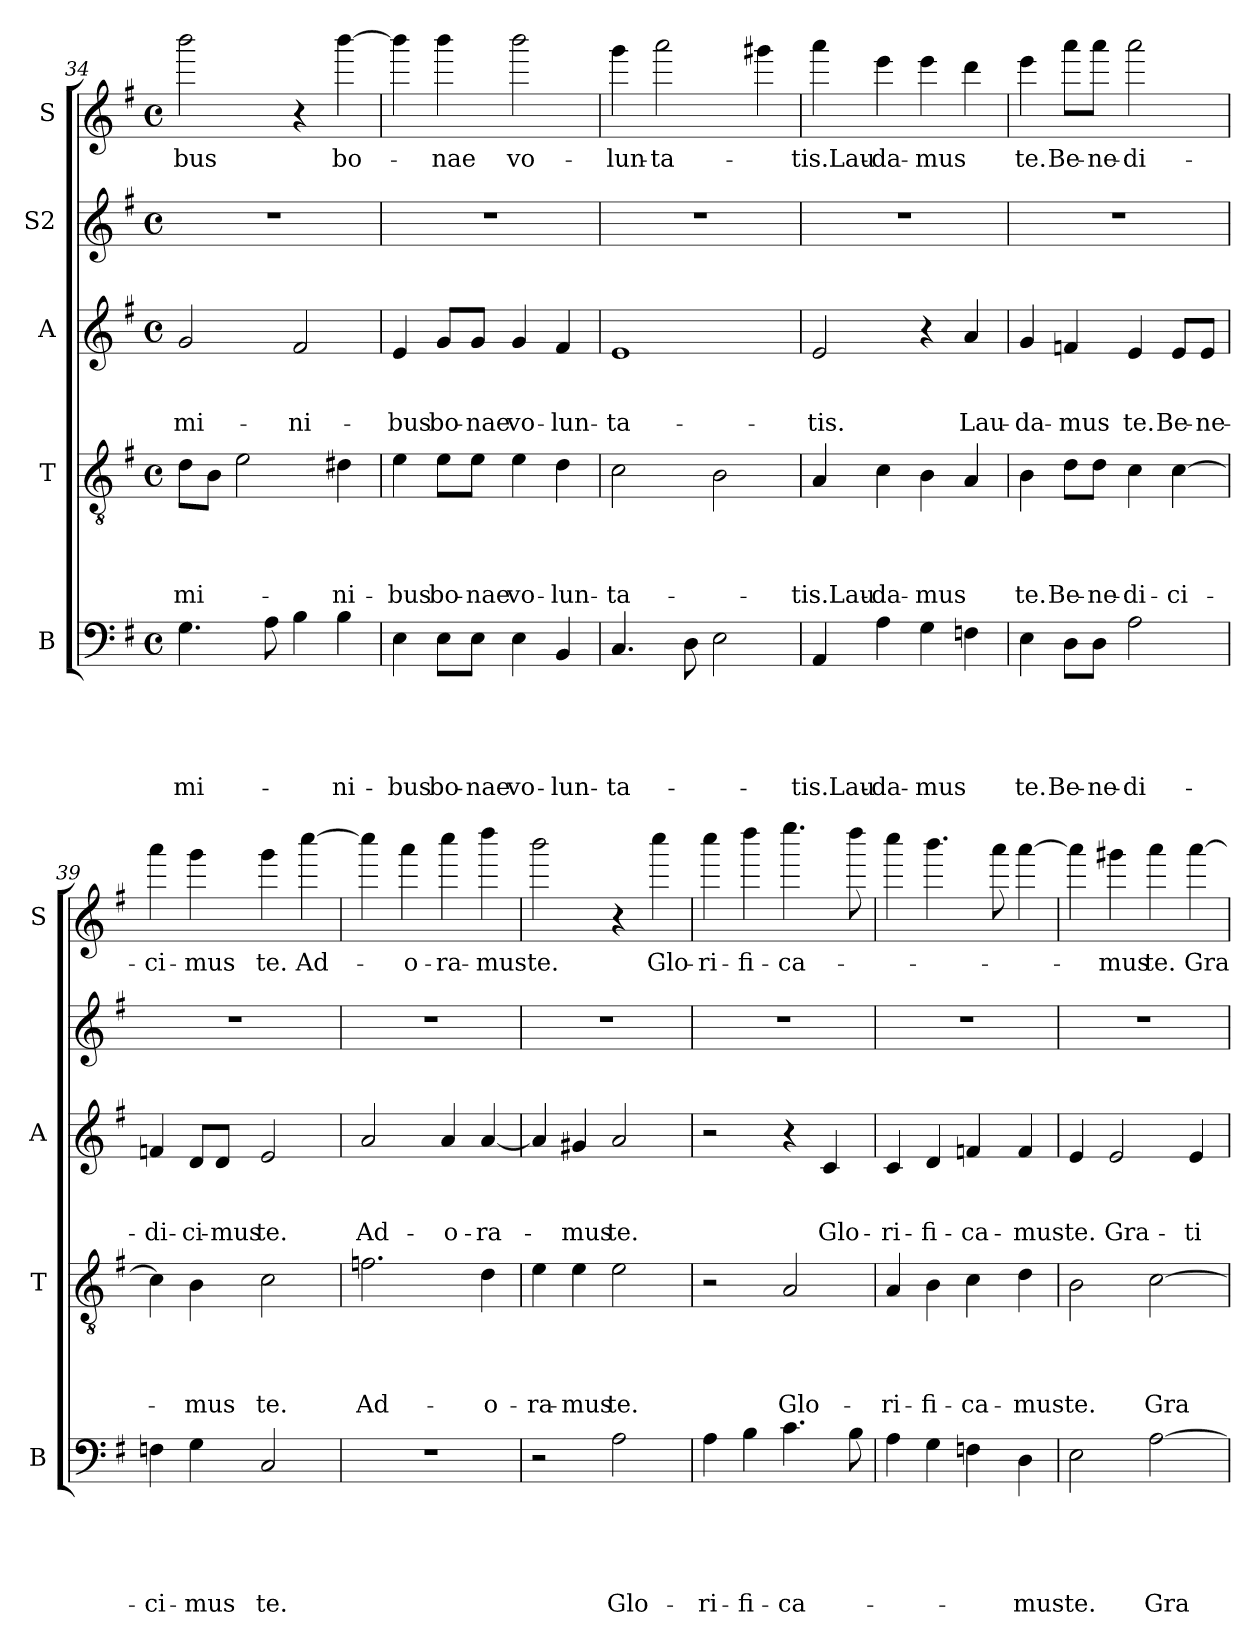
**kern	**text	**text	**text	**text	**text	**kern	**text	**text	**text	**text	**kern	**text	**text	**text	**kern	**kern	**text
*part5	*part5	*part5	*part5	*part5	*part5	*part4	*part4	*part4	*part4	*part4	*part3	*part3	*part3	*part3	*part2	*part1	*part1
*staff5	*staff5	*staff5	*staff5	*staff5	*staff5	*staff4	*staff4	*staff4	*staff4	*staff4	*staff3	*staff3	*staff3	*staff3	*staff2	*staff1	*staff1
*I"B	*	*	*	*	*	*I"T	*	*	*	*	*I"A	*	*	*	*I"S2	*I"S	*
*I'B	*	*	*	*	*	*I'T	*	*	*	*	*I'A	*	*	*	*	*I'S	*
*clefF4	*	*	*	*	*	*clefGv2	*	*	*	*	*clefG2	*	*	*	*clefG2	*clefG2	*
*k[f#]	*	*	*	*	*	*k[f#]	*	*	*	*	*k[f#]	*	*	*	*k[f#]	*k[f#]	*
*G:	*	*	*	*	*	*G:	*	*	*	*	*G:	*	*	*	*G:	*G:	*
*M4/4	*	*	*	*	*	*M4/4	*	*	*	*	*M4/4	*	*	*	*M4/4	*M4/4	*
*met(c)	*	*	*	*	*	*met(c)	*	*	*	*	*met(c)	*	*	*	*met(c)	*met(c)	*
=34	=34	=34	=34	=34	=34	=34	=34	=34	=34	=34	=34	=34	=34	=34	=34	=34	=34
!	!	!	!	!	!LO:LY:b	!	!	!	!	!LO:LY:b	!	!	!	!LO:LY:b	!	!	!LO:LY:b
4.G\	.	.	.	.	-mi-	8d\L	.	.	.	-mi-	2g/	.	.	-mi-	1r	2bbb\	-bus
.	.	.	.	.	.	8B\J	.	.	.	.	.	.	.	.	.	.	.
.	.	.	.	.	.	2e\	.	.	.	.	.	.	.	.	.	.	.
8A\	.	.	.	.	.	.	.	.	.	.	.	.	.	.	.	.	.
!	!	!	!	!	!	!	!	!	!	!	!	!	!	!LO:LY:b	!	!	!
4B\	.	.	.	.	.	.	.	.	.	.	2f#/	.	.	-ni-	.	4r	.
!	!	!	!	!	!LO:LY:b	!	!	!	!	!LO:LY:b	!	!	!	!	!	!	!LO:LY:b
4B\	.	.	.	.	-ni-	4d#X\	.	.	.	-ni-	.	.	.	.	.	[>4bbb\	bo-
=35	=35	=35	=35	=35	=35	=35	=35	=35	=35	=35	=35	=35	=35	=35	=35	=35	=35
!	!	!	!	!	!LO:LY:b	!	!	!	!	!LO:LY:b	!	!	!	!LO:LY:b	!	!	!
4E\	.	.	.	.	-bus	4e\	.	.	.	-bus	4e/	.	.	-bus	1r	4bbb\]	.
!	!	!	!	!	!LO:LY:b	!	!	!	!	!LO:LY:b	!	!	!	!LO:LY:b	!	!	!LO:LY:b
8E\L	.	.	.	.	bo-	8e\L	.	.	.	bo-	8g/L	.	.	bo-	.	4bbb\	-nae
!	!	!	!	!	!LO:LY:b:rj	!	!	!	!	!LO:LY:b:rj	!	!	!	!LO:LY:b:rj	!	!	!
8E\J	.	.	.	.	-nae	8e\J	.	.	.	-nae	8g/J	.	.	-nae	.	.	.
!	!	!	!	!	!LO:LY:b	!	!	!	!	!LO:LY:b	!	!	!	!LO:LY:b	!	!	!LO:LY:b
4E\	.	.	.	.	vo-	4e\	.	.	.	vo-	4g/	.	.	vo-	.	2bbb\	vo-
!	!	!	!	!	!LO:LY:b:rj	!	!	!	!	!LO:LY:b:rj	!	!	!	!LO:LY:b:rj	!	!	!
4BB/	.	.	.	.	-lun-	4d\	.	.	.	-lun-	4f#/	.	.	-lun-	.	.	.
=36	=36	=36	=36	=36	=36	=36	=36	=36	=36	=36	=36	=36	=36	=36	=36	=36	=36
!	!	!	!	!	!LO:LY:b	!	!	!	!	!LO:LY:b	!	!	!	!LO:LY:b	!	!	!LO:LY:b
4.C/	.	.	.	.	-ta-	2c\	.	.	.	-ta-	1e	.	.	-ta-	1r	4ggg\	-lun-
!	!	!	!	!	!	!	!	!	!	!	!	!	!	!	!	!	!LO:LY:b
.	.	.	.	.	.	.	.	.	.	.	.	.	.	.	.	2aaa\	-ta-
8D\	.	.	.	.	.	.	.	.	.	.	.	.	.	.	.	.	.
2E\	.	.	.	.	.	2B\	.	.	.	.	.	.	.	.	.	.	.
.	.	.	.	.	.	.	.	.	.	.	.	.	.	.	.	4ggg#X\	.
=37	=37	=37	=37	=37	=37	=37	=37	=37	=37	=37	=37	=37	=37	=37	=37	=37	=37
!	!	!	!	!	!LO:LY:b	!	!	!	!	!LO:LY:b	!	!	!	!LO:LY:b	!	!	!LO:LY:b
4AA/	.	.	.	.	-tis.Lau-	4A/	.	.	.	-tis.Lau-	2e/	.	.	-tis.	1r	4aaa\	-tis.Lau-
!	!	!	!	!	!LO:LY:b	!	!	!	!	!LO:LY:b	!	!	!	!	!	!	!LO:LY:b
4A\	.	.	.	.	-da-	4c\	.	.	.	-da-	.	.	.	.	.	4eee\	-da-
!	!	!	!	!	!LO:LY:b	!	!	!	!	!LO:LY:b	!	!	!	!	!	!	!LO:LY:b
4G\	.	.	.	.	-mus	4B\	.	.	.	-mus	4r	.	.	.	.	4eee\	-mus
!	!	!	!	!	!	!	!	!	!	!	!	!	!	!LO:LY:b	!	!	!
4Fn\	.	.	.	.	.	4A/	.	.	.	.	4a/	.	.	Lau-	.	4ddd\	.
!!LO:LB:g=z
=38	=38	=38	=38	=38	=38	=38	=38	=38	=38	=38	=38	=38	=38	=38	=38	=38	=38
!	!	!	!	!	!LO:LY:b	!	!	!	!	!LO:LY:b	!	!	!	!LO:LY:b	!	!	!LO:LY:b
4E\	.	.	.	.	te.	4B\	.	.	.	te.	4g/	.	.	-da-	1r	4eee\	te.
!	!	!	!	!	!LO:LY:b	!	!	!	!	!LO:LY:b	!	!	!	!LO:LY:b	!	!	!LO:LY:b
8D\L	.	.	.	.	Be-	8d\L	.	.	.	Be-	4fn/	.	.	-mus	.	8aaa\L	Be-
!	!	!	!	!	!LO:LY:b	!	!	!	!	!LO:LY:b	!	!	!	!	!	!	!LO:LY:b
8D\J	.	.	.	.	-ne-	8d\J	.	.	.	-ne-	.	.	.	.	.	8aaa\J	-ne-
!	!	!	!	!	!LO:LY:b:rj	!	!	!	!	!LO:LY:b:rj	!	!	!	!LO:LY:b	!	!	!LO:LY:b:rj
2A\	.	.	.	.	-di-	4c\	.	.	.	-di-	4e/	.	.	te.	.	2aaa\	-di-
!	!	!	!	!	!	!	!	!	!	!LO:LY:b	!	!	!	!LO:LY:b	!	!	!
.	.	.	.	.	.	[>4c\	.	.	.	-ci-	8e/L	.	.	Be-	.	.	.
!	!	!	!	!	!	!	!	!	!	!	!	!	!	!LO:LY:b:rj	!	!	!
.	.	.	.	.	.	.	.	.	.	.	8e/J	.	.	-ne-	.	.	.
=39	=39	=39	=39	=39	=39	=39	=39	=39	=39	=39	=39	=39	=39	=39	=39	=39	=39
!	!	!	!	!	!LO:LY:b	!	!	!	!	!	!	!	!	!LO:LY:b	!	!	!LO:LY:b
4Fn\	.	.	.	.	-ci-	4c\]	.	.	.	.	4fn/	.	.	-di-	1r	4aaa\	-ci-
!	!	!	!	!	!LO:LY:b	!	!	!	!	!LO:LY:b	!	!	!	!LO:LY:b	!	!	!LO:LY:b
4G\	.	.	.	.	-mus	4B\	.	.	.	-mus	8d/L	.	.	-ci-	.	4ggg\	-mus
!	!	!	!	!	!	!	!	!	!	!	!	!	!	!LO:LY:b	!	!	!
.	.	.	.	.	.	.	.	.	.	.	8d/J	.	.	-mus	.	.	.
!	!	!	!	!	!LO:LY:b	!	!	!	!	!LO:LY:b	!	!	!	!LO:LY:b	!	!	!LO:LY:b
2C/	.	.	.	.	te.	2c\	.	.	.	te.	2e/	.	.	te.	.	4ggg\	te.
!	!	!	!	!	!	!	!	!	!	!	!	!	!	!	!	!	!LO:LY:b
.	.	.	.	.	.	.	.	.	.	.	.	.	.	.	.	[>4cccc\	Ad-
=40	=40	=40	=40	=40	=40	=40	=40	=40	=40	=40	=40	=40	=40	=40	=40	=40	=40
!	!	!	!	!	!	!	!	!	!	!LO:LY:b	!	!	!	!LO:LY:b	!	!	!
1r	.	.	.	.	.	2.fn\	.	.	.	Ad-	2a/	.	.	Ad-	1r	4cccc\]	.
!	!	!	!	!	!	!	!	!	!	!	!	!	!	!	!	!	!LO:LY:b
.	.	.	.	.	.	.	.	.	.	.	.	.	.	.	.	4aaa\	-o-
!	!	!	!	!	!	!	!	!	!	!	!	!	!	!LO:LY:b	!	!	!LO:LY:b
.	.	.	.	.	.	.	.	.	.	.	4a/	.	.	-o-	.	4cccc\	-ra-
!	!	!	!	!	!	!	!	!	!	!LO:LY:b	!	!	!	!LO:LY:b	!	!	!LO:LY:b
.	.	.	.	.	.	4d\	.	.	.	-o-	[<4a/	.	.	-ra-	.	4dddd\	-mus
=41	=41	=41	=41	=41	=41	=41	=41	=41	=41	=41	=41	=41	=41	=41	=41	=41	=41
!	!	!	!	!	!	!	!	!	!	!LO:LY:b	!	!	!	!	!	!	!LO:LY:b
2r	.	.	.	.	.	4e\	.	.	.	-ra-	4a/]	.	.	.	1r	2bbb\	te.
!	!	!	!	!	!	!	!	!	!	!LO:LY:b	!	!	!	!LO:LY:b	!	!	!
.	.	.	.	.	.	4e\	.	.	.	-mus	4g#X/	.	.	-mus	.	.	.
!	!	!	!	!	!LO:LY:b	!	!	!	!	!LO:LY:b	!	!	!	!LO:LY:b	!	!	!
2A\	.	.	.	.	Glo-	2e\	.	.	.	te.	2a/	.	.	te.	.	4r	.
!	!	!	!	!	!	!	!	!	!	!	!	!	!	!	!	!	!LO:LY:b
.	.	.	.	.	.	.	.	.	.	.	.	.	.	.	.	4cccc\	Glo-
=42	=42	=42	=42	=42	=42	=42	=42	=42	=42	=42	=42	=42	=42	=42	=42	=42	=42
!	!	!	!	!	!LO:LY:b	!	!	!	!	!	!	!	!	!	!	!	!LO:LY:b
4A\	.	.	.	.	-ri-	2r	.	.	.	.	2r	.	.	.	1r	4cccc\	-ri-
!	!	!	!	!	!LO:LY:b	!	!	!	!	!	!	!	!	!	!	!	!LO:LY:b
4B\	.	.	.	.	-fi-	.	.	.	.	.	.	.	.	.	.	4dddd\	-fi-
!	!	!	!	!	!LO:LY:b	!	!	!	!	!LO:LY:b	!	!	!	!	!	!	!LO:LY:b
4.c\	.	.	.	.	-ca-	2A/	.	.	.	Glo-	4r	.	.	.	.	4.eeee\	-ca-
!	!	!	!	!	!	!	!	!	!	!	!	!	!	!LO:LY:b	!	!	!
.	.	.	.	.	.	.	.	.	.	.	4c/	.	.	Glo-	.	.	.
8B\	.	.	.	.	.	.	.	.	.	.	.	.	.	.	.	8dddd\	.
=43	=43	=43	=43	=43	=43	=43	=43	=43	=43	=43	=43	=43	=43	=43	=43	=43	=43
!	!	!	!	!	!	!	!	!	!	!LO:LY:b	!	!	!	!LO:LY:b	!	!	!
4A\	.	.	.	.	.	4A/	.	.	.	-ri-	4c/	.	.	-ri-	1r	4cccc\	.
!	!	!	!	!	!	!	!	!	!	!LO:LY:b	!	!	!	!LO:LY:b	!	!	!
4G\	.	.	.	.	.	4B\	.	.	.	-fi-	4d/	.	.	-fi-	.	4.bbb\	.
!	!	!	!	!	!	!	!	!	!	!LO:LY:b	!	!	!	!LO:LY:b	!	!	!
4Fn\	.	.	.	.	.	4c\	.	.	.	-ca-	4fn/	.	.	-ca-	.	.	.
.	.	.	.	.	.	.	.	.	.	.	.	.	.	.	.	8aaa\	.
!	!	!	!	!	!LO:LY:b	!	!	!	!	!LO:LY:b	!	!	!	!LO:LY:b	!	!	!
4D\	.	.	.	.	-mus	4d\	.	.	.	-mus	4f/	.	.	-mus	.	[>4aaa\	.
!!LO:PB:g=z
=44	=44	=44	=44	=44	=44	=44	=44	=44	=44	=44	=44	=44	=44	=44	=44	=44	=44
!	!	!	!	!	!LO:LY:b	!	!	!	!	!LO:LY:b	!	!	!	!LO:LY:b	!	!	!
2E\	.	.	.	.	te.	2B\	.	.	.	te.	4e/	.	.	te.	1r	4aaa\]	.
!	!	!	!	!	!	!	!	!	!	!	!	!	!	!LO:LY:b	!	!	!LO:LY:b
.	.	.	.	.	.	.	.	.	.	.	2e/	.	.	Gra-	.	4ggg#X\	-mus
!	!	!	!	!	!LO:LY:b	!	!	!	!	!LO:LY:b	!	!	!	!	!	!	!LO:LY:b
[>2A\	.	.	.	.	Gra-	[>2c\	.	.	.	Gra-	.	.	.	.	.	4aaa\	te.
!	!	!	!	!	!	!	!	!	!	!	!	!	!	!LO:LY:b	!	!	!LO:LY:b
.	.	.	.	.	.	.	.	.	.	.	4e/	.	.	-ti-	.	[<4aaa\	Gra-
=	=	=	=	=	=	=	=	=	=	=	=	=	=	=	=	=	=
*-	*-	*-	*-	*-	*-	*-	*-	*-	*-	*-	*-	*-	*-	*-	*-	*-	*-
